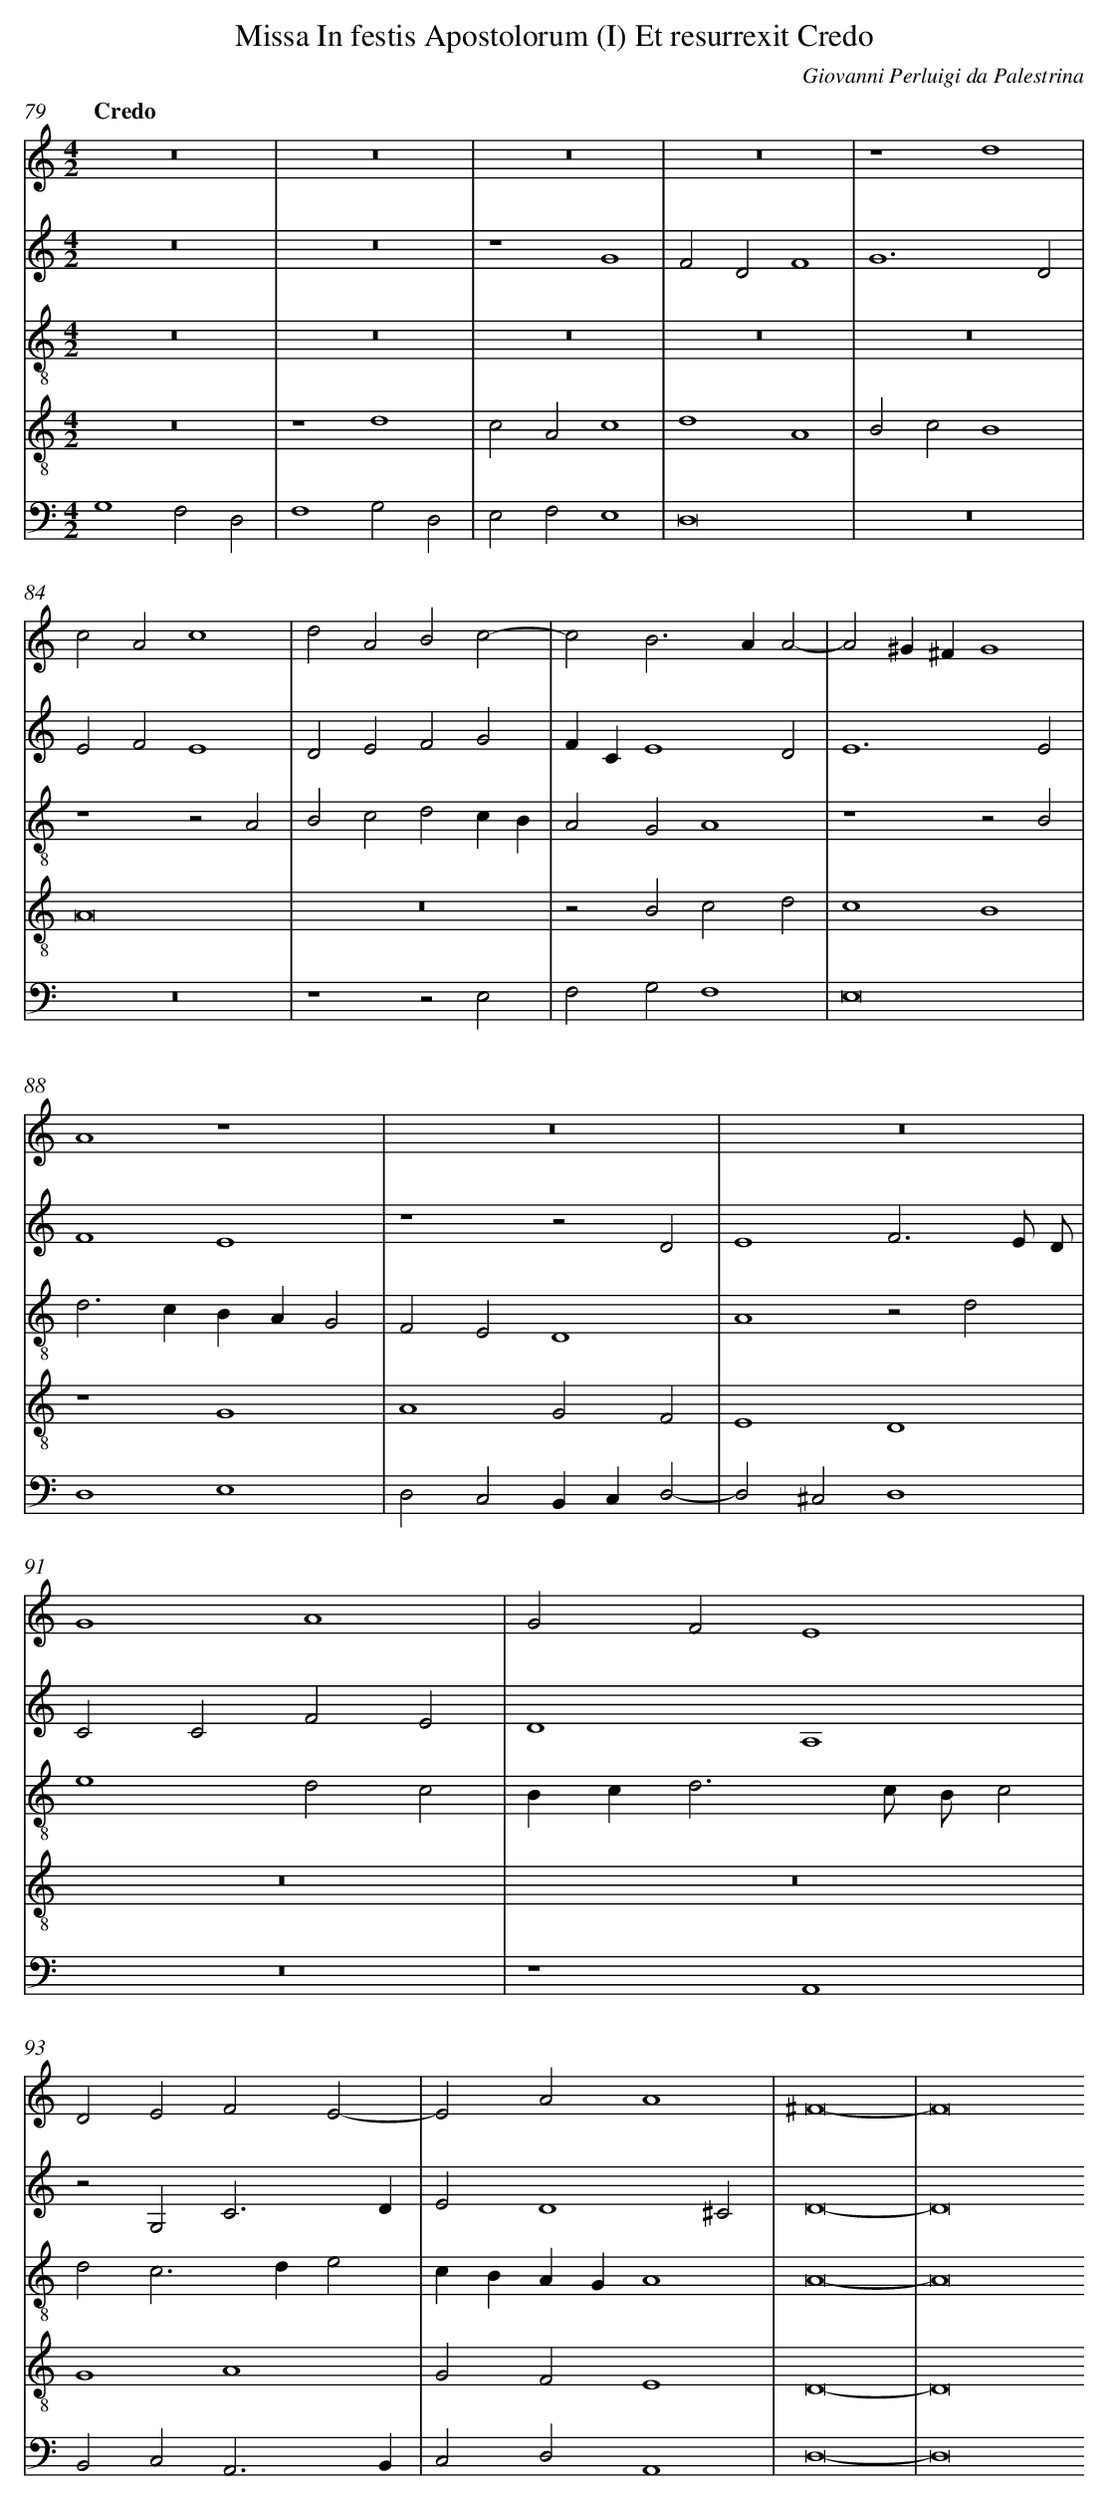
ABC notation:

X:1
T: Missa In festis Apostolorum (I) Et resurrexit Credo
C: Giovanni Perluigi da Palestrina
L: 1/4
M: 4/2
Q: "Credo"
V: 1 clef=treble
V: 2 clef=treble
V: 3 clef=treble-8
V: 4 clef=treble-8
V: 5 clef=bass
K: C
[V:1] z8 |
[V:2] z8 |
[V:3] z8 |
[V:4] z8 |
[V:5] G,4F,2D,2 |
[V:1] z8 |
[V:2] z8 |
[V:3] z8 |
[V:4] z4d4 |
[V:5] F,4G,2D,2 |
[V:1] z8 |
[V:2] z4G4 |
[V:3] z8 |
[V:4] c2A2c4 |
[V:5] E,2F,2E,4 |
[V:1] z8 |
[V:2] F2D2F4 |
[V:3] z8 |
[V:4] d4A4 |
[V:5] D,8 |
[V:1] z4d4 |
[V:2] G6D2 |
[V:3] z8 |
[V:4] B2c2B4 |
[V:5] z8 |
[V:1] c2A2c4 |
[V:2] E2F2E4 |
[V:3] z4z2A2 |
[V:4] A8 |
[V:5] z8 |
[V:1] d2A2B2c2- |
[V:2] D2E2F2G2 |
[V:3] B2c2d2cB |
[V:4] z8 |
[V:5] z4z2E,2 |
[V:1] c2B2>A2A2- |
[V:2] FCE4D2 |
[V:3] A2G2A4 |
[V:4] z2B2c2d2 |
[V:5] F,2G,2F,4 |
[V:1] A2^G^FG4 |
[V:2] E6E2 |
[V:3] z4z2B2 |
[V:4] c4B4 |
[V:5] E,8 |
[V:1] A4z4 |
[V:2] F4E4 |
[V:3] d2>c2BAG2 |
[V:4] z4G4 |
[V:5] D,4E,4 |
[V:1] z8 |
[V:2] z4z2D2 |
[V:3] F2E2D4 |
[V:4] A4G2F2 |
[V:5] D,2C,2B,,C,D,2- |
[V:1] z8 |
[V:2] E4F3E/ D/ |
[V:3] A4z2d2 |
[V:4] E4D4 |
[V:5] D,2^C,2D,4 |
[V:1] G4A4 |
[V:2] C2C2F2E2 |
[V:3] e4d2c2 |
[V:4] z8 |
[V:5] z8 |
[V:1] G2F2E4 |
[V:2] D4A,4 |
[V:3] Bc2<d2c/ B/c2 |
[V:4] z8 |
[V:5] z4A,,4 |
[V:1] D2E2F2E2- |
[V:2] z2G,2C3D |
[V:3] d2c2>d2e2 |
[V:4] G4A4 |
[V:5] B,,2C,2A,,3B,, |
[V:1] E2A2A4 |
[V:2] E2D4^C2 |
[V:3] cBAGA4 |
[V:4] G2F2E4 |
[V:5] C,2D,2A,,4 |
[V:1] ^F8- |
[V:2] D8- |
[V:3] A8- |
[V:4] D8- |
[V:5] D,8- |
[V:1] F8
[V:2] D8
[V:3] A8
[V:4] D8
[V:5] D,8
